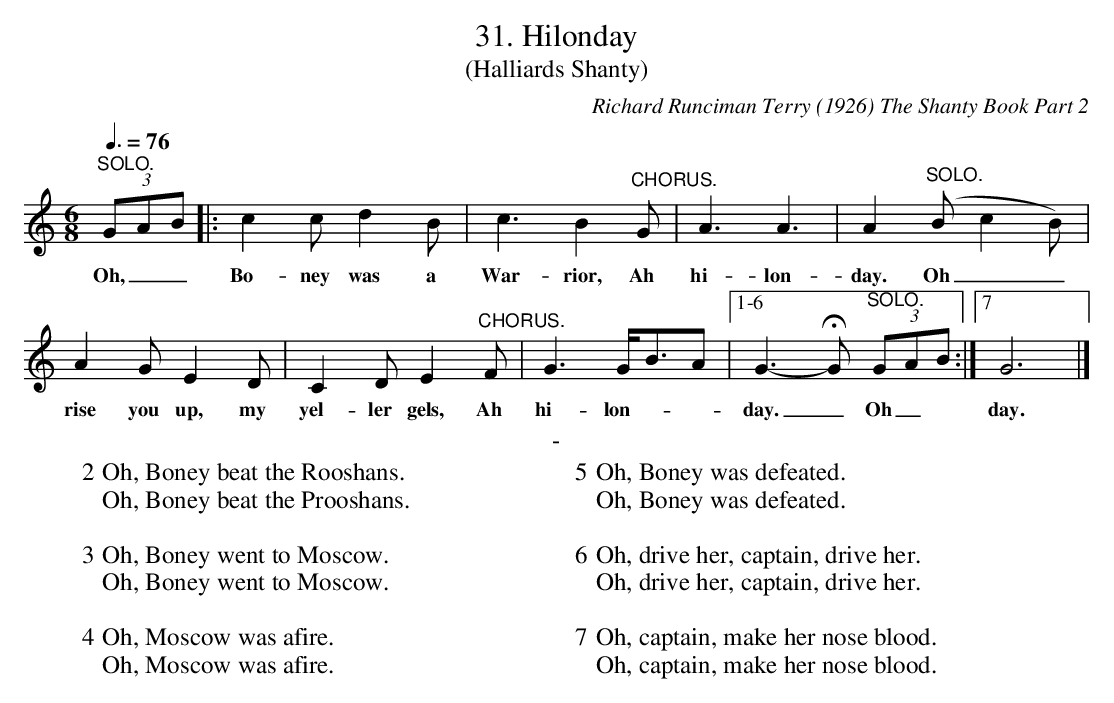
X:1
T:31. Hilonday
T:(Halliards Shanty)
C:Richard Runciman Terry (1926) The Shanty Book Part 2
L:1/8
Q:3/8=76
M:6/8
K:C
"^SOLO." (3GAB |: c2 c d2 B | c3 B2 "^CHORUS." G | A3 A3 | A2 "^SOLO." (B c2 B) | A2 G E2 D |
w: Oh,__ | Bo-ney was a | War-rior, Ah | hi-lon- | day. Oh__ | rise you up, my |
C2 D E2 "^CHORUS." F | G3 G<BA |1-6 G3-!fermata!G "^SOLO." (3GAB :|7 G6|]
w: yel-ler gels, Ah | hi-lon-__ | day._ Oh_| day.|
T: -
W: 2 Oh, Boney beat the Rooshans.
W: Oh, Boney beat the Prooshans.
W:
W: 3 Oh, Boney went to Moscow.
W: Oh, Boney went to Moscow.
W:
W: 4 Oh, Moscow was afire.
W: Oh, Moscow was afire.
W:
W: 5 Oh, Boney was defeated.
W: Oh, Boney was defeated.
W:
W: 6 Oh, drive her, captain, drive her.
W: Oh, drive her, captain, drive her.
W:
W: 7 Oh, captain, make her nose blood.
W: Oh, captain, make her nose blood.
